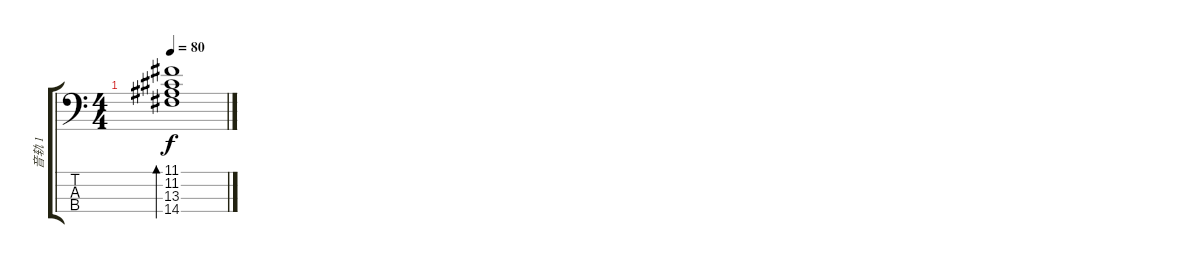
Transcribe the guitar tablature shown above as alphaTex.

\track ("音轨 1" "音轨 1") {instrument electricbassfinger}
\staff {score tabs}
\tuning (G2 D2 A1 E1) {hide}
\ts (4 4)
\tempo 80
\clef f4
\ks c
(11.1 11.2 13.3 14.4).1{bd 240 dy f}
